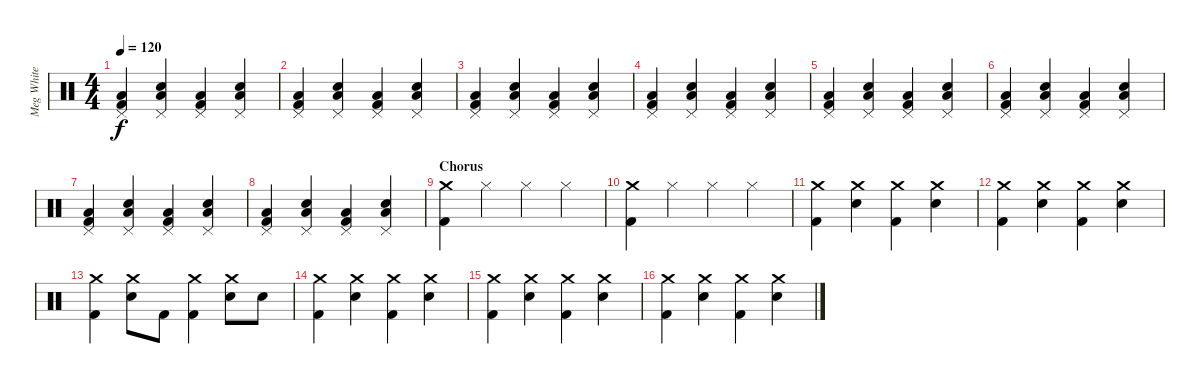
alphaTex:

\track ("Meg White - Drums" "Meg White ") {instrument percussion}
\staff {score}
\articulation defaults
\ts (4 4)
\tempo 120
\clef neutral
\ks c
("Pedal Hi-Hat (hit)" "Low Floor Tom (hit)" "Kick (hit) 2").4{dy f} ("Pedal Hi-Hat (hit)" "Low Floor Tom (hit)" "Snare (hit) 2").4 ("Pedal Hi-Hat (hit)" "Low Floor Tom (hit)" "Kick (hit) 2").4 ("Pedal Hi-Hat (hit)" "Low Floor Tom (hit)" "Snare (hit) 2").4 |
("Pedal Hi-Hat (hit)" "Low Floor Tom (hit)" "Kick (hit) 2").4 ("Pedal Hi-Hat (hit)" "Low Floor Tom (hit)" "Snare (hit) 2").4 ("Pedal Hi-Hat (hit)" "Low Floor Tom (hit)" "Kick (hit) 2").4 ("Pedal Hi-Hat (hit)" "Low Floor Tom (hit)" "Snare (hit) 2").4 |
("Pedal Hi-Hat (hit)" "Low Floor Tom (hit)" "Kick (hit) 2").4 ("Pedal Hi-Hat (hit)" "Low Floor Tom (hit)" "Snare (hit) 2").4 ("Pedal Hi-Hat (hit)" "Low Floor Tom (hit)" "Kick (hit) 2").4 ("Pedal Hi-Hat (hit)" "Low Floor Tom (hit)" "Snare (hit) 2").4 |
("Pedal Hi-Hat (hit)" "Low Floor Tom (hit)" "Kick (hit) 2").4 ("Pedal Hi-Hat (hit)" "Low Floor Tom (hit)" "Snare (hit) 2").4 ("Pedal Hi-Hat (hit)" "Low Floor Tom (hit)" "Kick (hit) 2").4 ("Pedal Hi-Hat (hit)" "Low Floor Tom (hit)" "Snare (hit) 2").4 |
("Pedal Hi-Hat (hit)" "Low Floor Tom (hit)" "Kick (hit) 2").4 ("Pedal Hi-Hat (hit)" "Low Floor Tom (hit)" "Snare (hit) 2").4 ("Pedal Hi-Hat (hit)" "Low Floor Tom (hit)" "Kick (hit) 2").4 ("Pedal Hi-Hat (hit)" "Low Floor Tom (hit)" "Snare (hit) 2").4 |
("Pedal Hi-Hat (hit)" "Low Floor Tom (hit)" "Kick (hit) 2").4 ("Pedal Hi-Hat (hit)" "Low Floor Tom (hit)" "Snare (hit) 2").4 ("Pedal Hi-Hat (hit)" "Low Floor Tom (hit)" "Kick (hit) 2").4 ("Pedal Hi-Hat (hit)" "Low Floor Tom (hit)" "Snare (hit) 2").4 |
("Pedal Hi-Hat (hit)" "Low Floor Tom (hit)" "Kick (hit) 2").4 ("Pedal Hi-Hat (hit)" "Low Floor Tom (hit)" "Snare (hit) 2").4 ("Pedal Hi-Hat (hit)" "Low Floor Tom (hit)" "Kick (hit) 2").4 ("Pedal Hi-Hat (hit)" "Low Floor Tom (hit)" "Snare (hit) 2").4 |
("Pedal Hi-Hat (hit)" "Low Floor Tom (hit)" "Kick (hit) 2").4 ("Pedal Hi-Hat (hit)" "Low Floor Tom (hit)" "Snare (hit) 2").4 ("Pedal Hi-Hat (hit)" "Low Floor Tom (hit)" "Kick (hit) 2").4 ("Pedal Hi-Hat (hit)" "Low Floor Tom (hit)" "Snare (hit) 2").4 |
\section ("" "Chorus")
("Crash medium (hit)" "Kick (hit) 2").4 "Hi-Hat (closed)".4 "Hi-Hat (closed)".4 "Hi-Hat (closed)".4 |
("Crash medium (hit)" "Kick (hit) 2").4 "Hi-Hat (closed)".4 "Hi-Hat (closed)".4 "Hi-Hat (closed)".4 |
("Crash medium (hit)" "Kick (hit) 2").4 ("Crash medium (hit)" "Snare (hit) 2").4 ("Crash medium (hit)" "Kick (hit) 2").4 ("Crash medium (hit)" "Snare (hit) 2").4 |
("Crash medium (hit)" "Kick (hit) 2").4 ("Crash medium (hit)" "Snare (hit) 2").4 ("Crash medium (hit)" "Kick (hit) 2").4 ("Crash medium (hit)" "Snare (hit) 2").4 |
("Crash medium (hit)" "Kick (hit) 2").4 ("Crash medium (hit)" "Snare (hit) 2").8 "Kick (hit) 2".8 ("Crash medium (hit)" "Kick (hit) 2").4 ("Crash medium (hit)" "Snare (hit) 2").8 "Snare (hit) 2".8 |
("Crash medium (hit)" "Kick (hit) 2").4 ("Crash medium (hit)" "Snare (hit) 2").4 ("Crash medium (hit)" "Kick (hit) 2").4 ("Crash medium (hit)" "Snare (hit) 2").4 |
("Crash medium (hit)" "Kick (hit) 2").4 ("Crash medium (hit)" "Snare (hit) 2").4 ("Crash medium (hit)" "Kick (hit) 2").4 ("Crash medium (hit)" "Snare (hit) 2").4 |
("Crash medium (hit)" "Kick (hit) 2").4 ("Crash medium (hit)" "Snare (hit) 2").4 ("Crash medium (hit)" "Kick (hit) 2").4 ("Crash medium (hit)" "Snare (hit) 2").4
